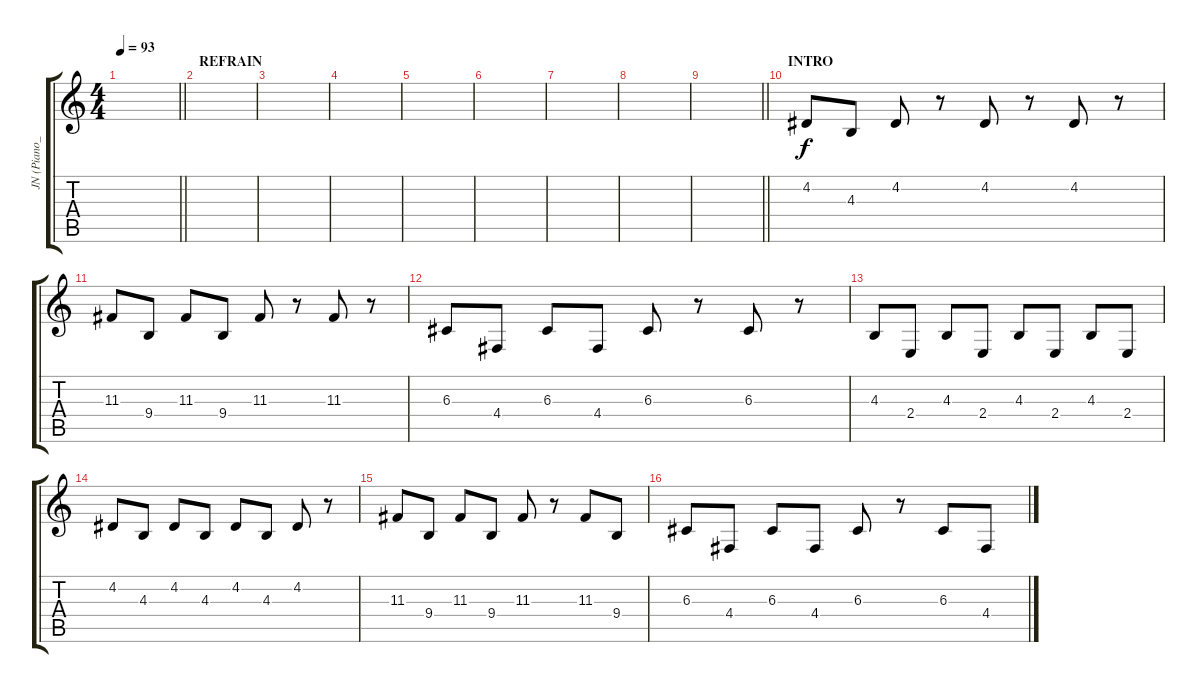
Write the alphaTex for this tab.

\track ("JN (Piano_Main Gauche)" "JN (Piano_") {instrument electricgrandpiano}
\staff {score tabs}
\tuning (E4 B3 G3 D3 A2 E2) {hide}
\ts (4 4)
\tempo 93
\clef g2
\barLineRight lightlight
\ks c
|
\section ("" "REFRAIN")
|
|
|
|
|
|
|
\barLineRight lightlight
|
\section ("" "INTRO")
4.2.8 4.3.8 4.2.8 r.8 4.2.8 r.8 4.2.8 r.8 |
11.3.8 9.4.8 11.3.8 9.4.8 11.3.8 r.8 11.3.8 r.8 |
6.3.8 4.4.8 6.3.8 4.4.8 6.3.8 r.8 6.3.8 r.8 |
4.3.8 2.4.8 4.3.8 2.4.8 4.3.8 2.4.8 4.3.8 2.4.8 |
4.2.8 4.3.8 4.2.8 4.3.8 4.2.8 4.3.8 4.2.8 r.8 |
11.3.8 9.4.8 11.3.8 9.4.8 11.3.8 r.8 11.3.8 9.4.8 |
6.3.8 4.4.8 6.3.8 4.4.8 6.3.8 r.8 6.3.8 4.4.8
